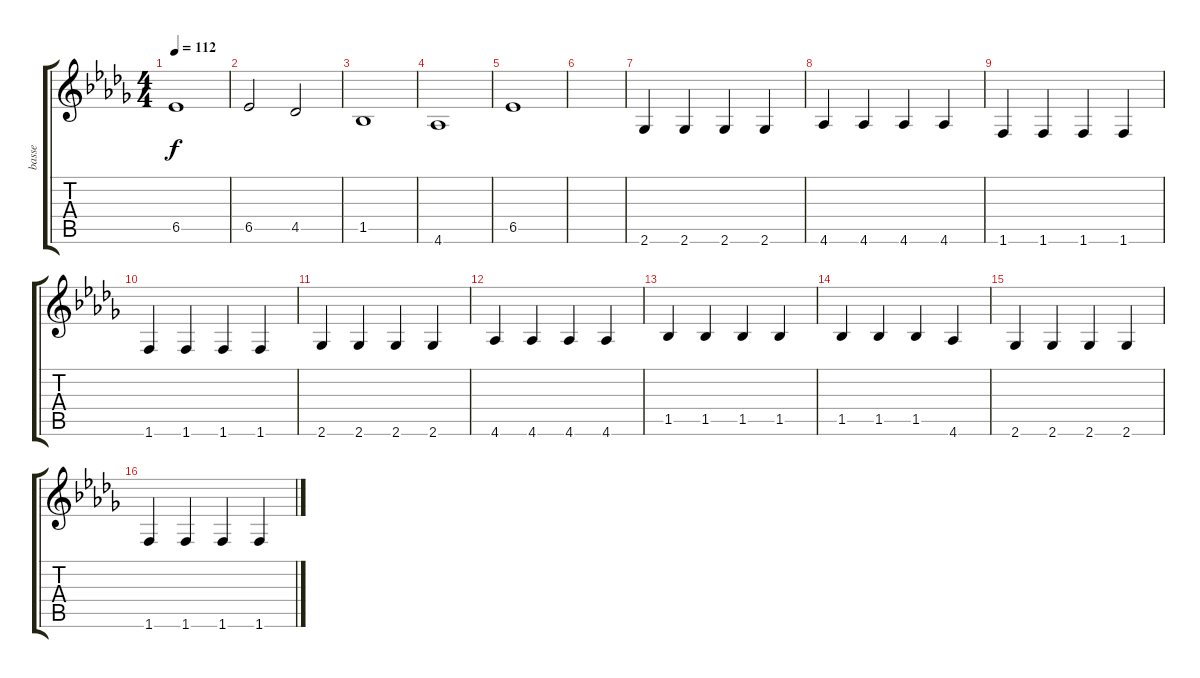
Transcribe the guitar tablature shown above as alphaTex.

\track ("basse" "basse") {instrument electricbassfinger}
\staff {score tabs}
\tuning (E4 B3 G3 D3 A2 E2) {hide}
\ts (4 4)
\tempo 112
\clef g2
\ks bbminor
6.5.1{dy f} |
6.5.2 4.5.2 |
1.5.1 |
4.6.1 |
6.5.1 |
|
2.6.4 2.6.4 2.6.4 2.6.4 |
4.6.4 4.6.4 4.6.4 4.6.4 |
1.6.4 1.6.4 1.6.4 1.6.4 |
1.6.4 1.6.4 1.6.4 1.6.4 |
2.6.4 2.6.4 2.6.4 2.6.4 |
4.6.4 4.6.4 4.6.4 4.6.4 |
1.5.4 1.5.4 1.5.4 1.5.4 |
1.5.4 1.5.4 1.5.4 4.6.4 |
2.6.4 2.6.4 2.6.4 2.6.4 |
1.6.4 1.6.4 1.6.4 1.6.4
